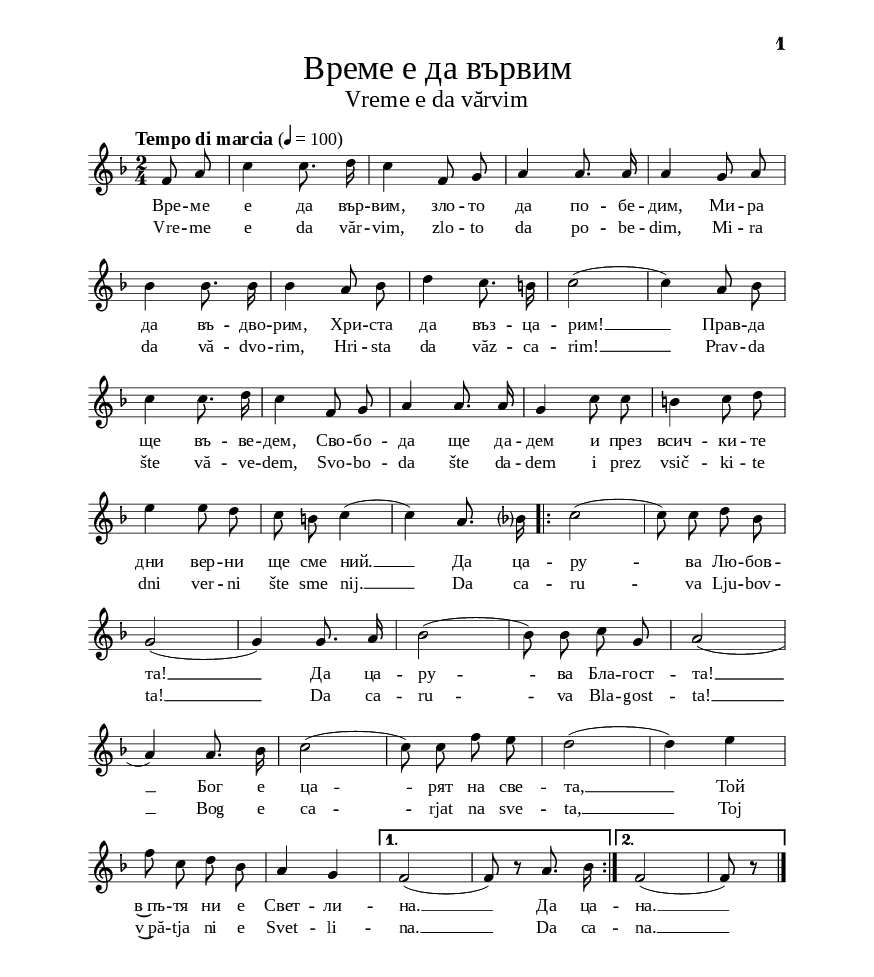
\version "2.24.2"

% include paper part and global functions
\include "include/globals.ily"

\bookpart {
  \label #'ref042
  \tocItem \markup "Време е да вървим – Vreme e da vărvim"
  \include "include/bookpart-paper.ily"
  \score {
    \include "include/score-layout.ily"

    \new Voice \absolute  {
      \clef treble
      \key f \major
      \time 2/4
      \tempoFunc "Tempo di marcia" 4 "100"
      \autoBeamOff
      \autoBeamOff
      \partial 4

      f'8 a'8 | c''4 c''8. d''16 |  c''4 f'8 g'8 | a'4 a'8. a'16 | a'4 g'8 a'8  \break

      bes'4 bes'8. bes'16 | bes'4 a'8 bes'8 | d''4 c''8. b'16 | c''2 (| c''4) a'8 bes'8 | \break

      c''4 c''8. d''16 | c''4 f'8 g'8 | a'4 a'8. a'16 | g'4 c''8 c''8 | b'4 c''8 d''8| \break


      e''4 e''8 d''8 | c''8 b'8 c''4 (| c''4) a'8. bes'?16 | \repeat volta 2 {
        c''2 (| c''8) c''8 d''8 bes'8  |\break

        g'2 (| g'4 ) g'8. a'16| bes'2 ( |  bes'8 ) bes'8 c''8 g'8|   a'2 ( | \break

        a'4 ) a'8. bes'16| c''2 ( | c''8 ) c''8 f''8 e''8 | d''2 (|d''4 ) e''4 \break

        f''8 c''8 d''8 bes'8 | a'4 g'4 |
      } \alternative { { f'2 ( | f'8 ) r8 a'8. bes'16 | } { f'2 (| f' 8 ) r8 \bar "|." \break } }

    }

    \addlyrics {
      Вре -- ме е да вър -- вим, зло -- то да по -- бе -- дим, Ми -- ра
      да въ -- дво -- рим, Хри -- ста да въз -- ца -- рим! __   Прав -- да
      ще въ -- ве -- дем, Сво -- бо -- да ще да -- дем и през всич -- ки -- те
      дни вер -- ни ще сме ний. __  Да ца -- ру -- ва Лю -- бов -- та! __
      Да ца -- ру -- ва Бла -- гост -- та! __
      Бог е ца -- рят на све -- та, __  Той в~пъ -- тя ни е Свет -- ли  -- на. __ Да ца -- на. __ 
    }
    \addlyrics {
      Vre -- me e da văr -- vim, zlo -- to da po -- be -- dim, Mi -- ra
      da vă -- dvo -- rim, Hri -- sta da văz -- ca -- rim! __   Prav -- da
      šte vă -- ve -- dem, Svo -- bo -- da šte da -- dem i prez vsič -- ki -- te
      dni ver -- ni šte sme nij. __  Da ca -- ru -- va Lju -- bov -- ta! __ 
      Da ca -- ru -- va Bla -- gost -- ta! __ 
      Bog e ca -- rjat na sve -- ta, __  Toj v~pă -- tja ni e Svet -- li  -- na. __ Da ca -- na. __ 
    }

    \header {
      title = \titleFunc "Време е да вървим" "Vreme e da vărvim"
    }

    \midi{}

  } % score

  \pageBreak

  \markup \fontsize #bgCoupletFontSize {
    \hspace #8
    \override #`(baseline-skip . ,bgCoupletBaselineSkip)
    \column {

      \line { 2. Бързо да полетим, }
      \line {   "   " мощно да възтръбим, }
      \line {   "   " Радост да възвестим,  }
      \line {   "   " Вяра да съживим! }
      \line {  "   " Ще огрей пак света }
      \line {   "   " в първата красота, }
      \line {   "   " Свобода, Мир и ред  }
      \line {   "   " ще владеят вред. }
      \line { "   " }
      \line { "   " \italic {Припев ... } }
    }

    \hspace #5
    \override #`(baseline-skip . ,bgCoupletBaselineSkip)
    \column {

      \line { 2. Bărzo da poletim, }
      \line {   "   " moštno da văztrăbim, }
      \line {   "   " Radost da văzvestim,  }
      \line {   "   " Vjara da săživim! }
      \line {  "   " Šte ogrej pak sveta }
      \line {   "   " v părvata krasota, }
      \line {   "   " Svoboda, Mir i red  }
      \line {   "   " šte vladejat vred. }
      \line { "   " }
      \line { "   " \italic {Pripev ... } }
    }
    %column
  } % markup

  \markup \empty-two
  % include foreign translation(s) of the song
  \version "2.24.4"

\markup \fill-line { \fontsize #deTitleFontSize "Es ist Zeit, dass wir gehen" }
\markup \null
\markup \null
\markup \abs-fontsize #10 {
  \hspace #25
  \override #`(baseline-skip . ,deCoupletBaselineSkip)

  \column {

    \line { 1. Es ist Zeit, dass wir gehen, }

    \line { "   "dass wir das Böse besiegen, }

    \line { "   "dass wir den Frieden wiederherstellen,}

    \line { "   "dass wir Christus zum König machen! }

    \line { "   "Gerechtigkeit werden wir einführen, }

    \line { "   "Freiheit werden wir geben, }

    \line { "   "und an allen Tagen}

    \line { "   "werden wir treu sein.}
     \vspace #0.5

    \line { "   " \italic { Refrain:}  }

    \line { "   "Möge die Liebe herrschen, }

    \line { "   "möge die Güte herrschen!}

    \line { "   "Gott ist der König der Welt; }

    \line { "   "Er ist das Licht auf unserem Weg.}
      \vspace #0.5
   

    \line { 2. "" Schnell, lasst uns losfliegen, }

    \line { "   "mächtig posaunen, }

    \line { "   "lasst uns die Freude verkünden,}

    \line { "   "den Glauben wiederbeleben!}

    \line { "   "Die Welt wird wieder erstrahlen}

    \line { "   "in der ersten Schönheit, }

    \line { "   "Freiheit, Frieden und Ordnung}

    \line { "   " werden überall walten!}
    \vspace #0.5

    \line { "   " \italic { Refrain ... }  }

  }

}


} % bookpart
